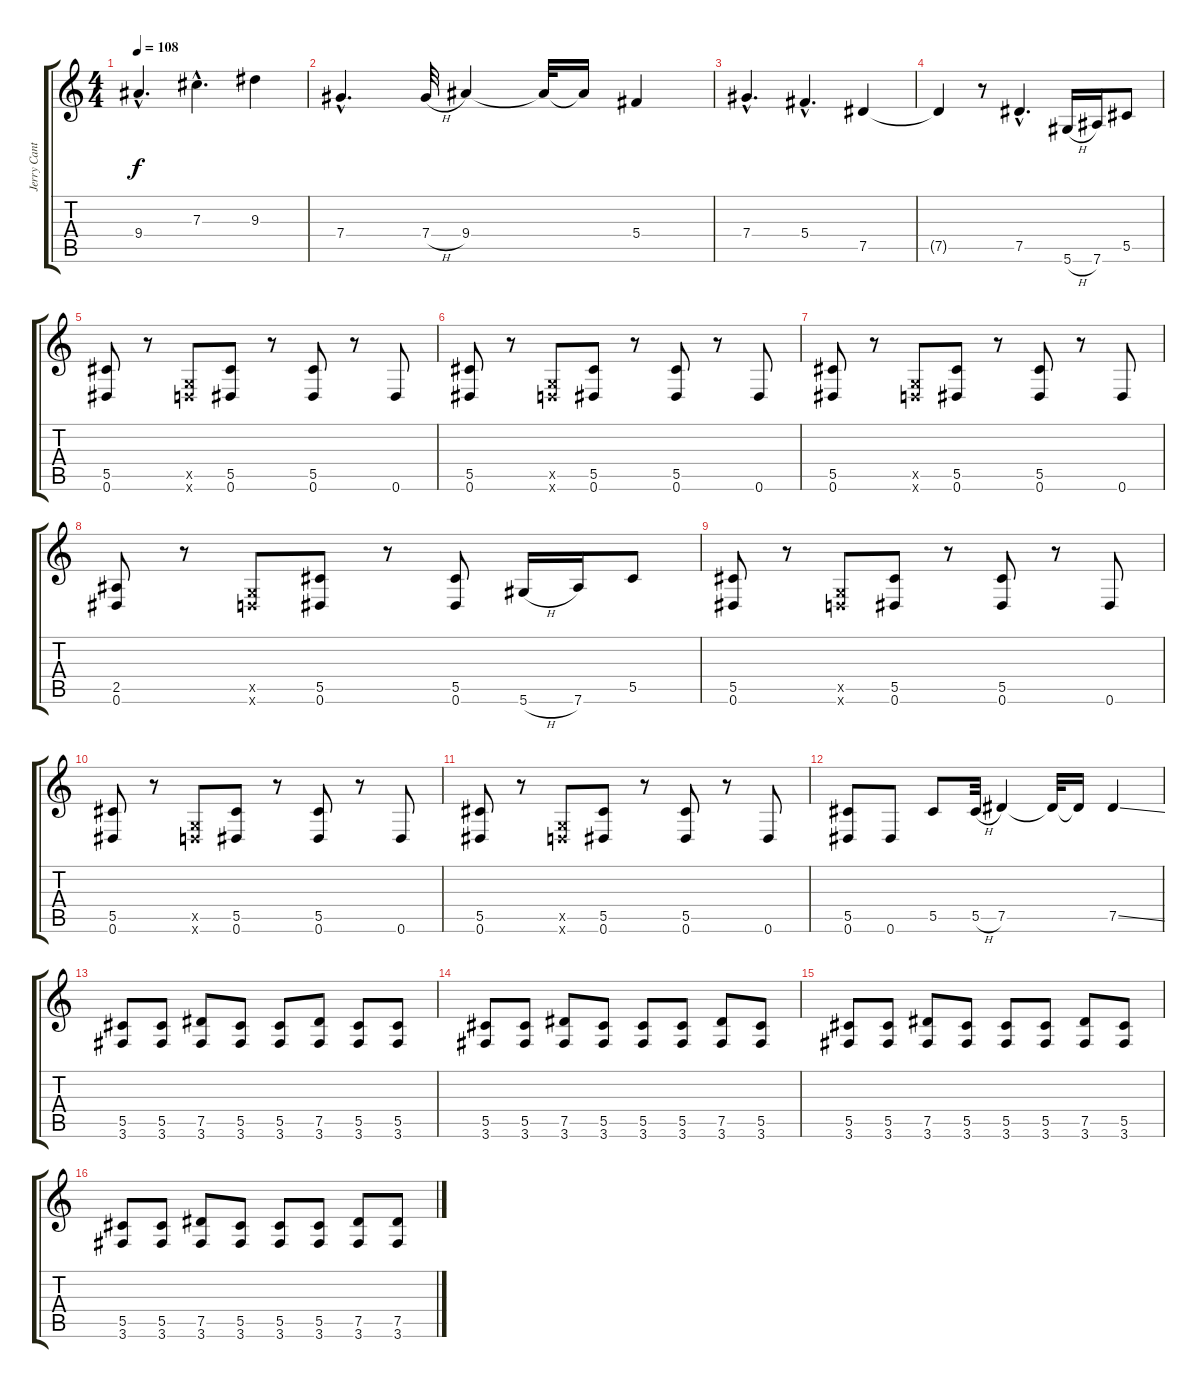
\track ("Jerry Cantrell" "Jerry Cant") {instrument overdrivenguitar}
\staff {score tabs}
\tuning (Eb4 Bb3 Gb3 Db3 Ab2 Eb2) {hide}
\ts (4 4)
\tempo 108
\clef g2
\ks c
9.4{hac}.4{d dy f} 7.3{hac}.4{d} 9.3.4 |
7.4{hac}.4{d} 7.4{h}.32 9.4.4 9.4{t}.32 9.4{t}.16 5.4.4 |
7.4{hac}.4{d} 5.4{hac}.4{d} 7.5.4 |
7.5{t}.4 r.8 7.5{hac}.4{d} 5.6{h}.16 7.6.16 5.5.8 |
(5.5 0.6).8 r.8 (-1.5{x} -1.6{x}).8 (5.5 0.6).8 r.8 (5.5 0.6).8 r.8 0.6.8 |
(5.5 0.6).8 r.8 (-1.5{x} -1.6{x}).8 (5.5 0.6).8 r.8 (5.5 0.6).8 r.8 0.6.8 |
(5.5 0.6).8 r.8 (-1.5{x} -1.6{x}).8 (5.5 0.6).8 r.8 (5.5 0.6).8 r.8 0.6.8 |
(2.5 0.6).8 r.8 (-1.5{x} -1.6{x}).8 (5.5 0.6).8 r.8 (5.5 0.6).8 5.6{h}.16 7.6.16 5.5.8 |
(5.5 0.6).8 r.8 (-1.5{x} -1.6{x}).8 (5.5 0.6).8 r.8 (5.5 0.6).8 r.8 0.6.8 |
(5.5 0.6).8 r.8 (-1.5{x} -1.6{x}).8 (5.5 0.6).8 r.8 (5.5 0.6).8 r.8 0.6.8 |
(5.5 0.6).8 r.8 (-1.5{x} -1.6{x}).8 (5.5 0.6).8 r.8 (5.5 0.6).8 r.8 0.6.8 |
(5.5 0.6).8 0.6.8 5.5.8 5.5{h}.32 7.5.4 7.5{t}.32 7.5{t}.16 7.5{ss}.4 |
(5.5 3.6).8 (5.5 3.6).8 (7.5 3.6).8 (5.5 3.6).8 (5.5 3.6).8 (7.5 3.6).8 (5.5 3.6).8 (5.5 3.6).8 |
(5.5 3.6).8 (5.5 3.6).8 (7.5 3.6).8 (5.5 3.6).8 (5.5 3.6).8 (5.5 3.6).8 (7.5 3.6).8 (5.5 3.6).8 |
(5.5 3.6).8 (5.5 3.6).8 (7.5 3.6).8 (5.5 3.6).8 (5.5 3.6).8 (5.5 3.6).8 (7.5 3.6).8 (5.5 3.6).8 |
(5.5 3.6).8 (5.5 3.6).8 (7.5 3.6).8 (5.5 3.6).8 (5.5 3.6).8 (5.5 3.6).8 (7.5 3.6).8 (7.5 3.6).8
